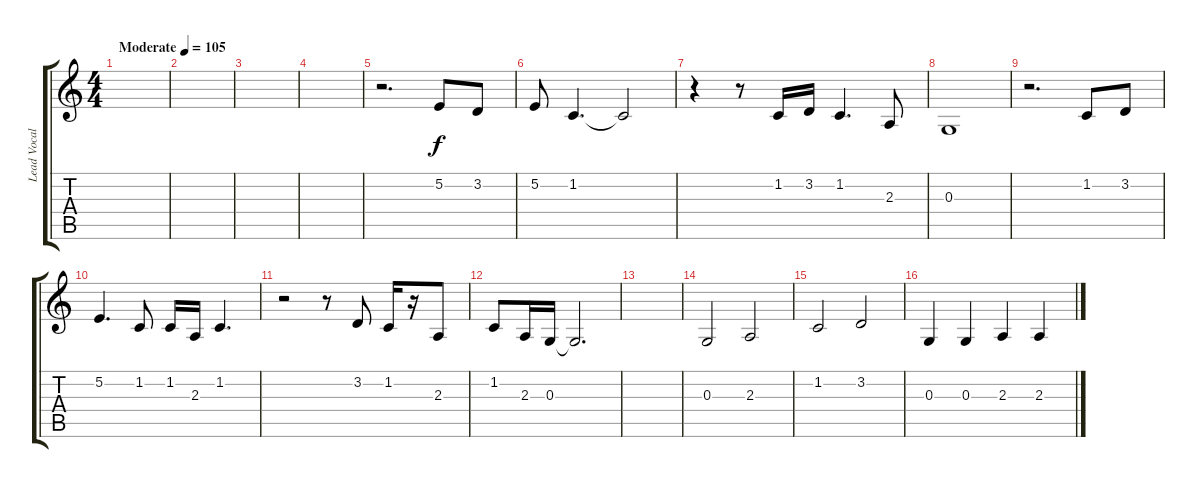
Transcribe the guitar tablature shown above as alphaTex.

\track ("Lead Vocal" "Lead Vocal") {instrument synthvoice}
\staff {score tabs}
\tuning (E4 B3 G3 D3 A2 E2) {hide}
\ts (4 4)
\tempo (105 "Moderate")
\clef g2
\ks c
|
|
|
|
r.2{d} 5.2.8 3.2.8 |
5.2.8 1.2.4{d} 1.2{t}.2 |
r.4 r.8 1.2.16 3.2.16 1.2.4{d} 2.3.8 |
0.3.1 |
r.2{d} 1.2.8 3.2.8 |
5.2.4{d} 1.2.8 1.2.16 2.3.16 1.2.4{d} |
r.2 r.8 3.2.8 1.2.16 r.16 2.3.8 |
1.2.8 2.3.16 0.3.16 0.3{t}.2{d} |
|
0.3.2 2.3.2 |
1.2.2 3.2.2 |
0.3.4 0.3.4 2.3.4 2.3.4
